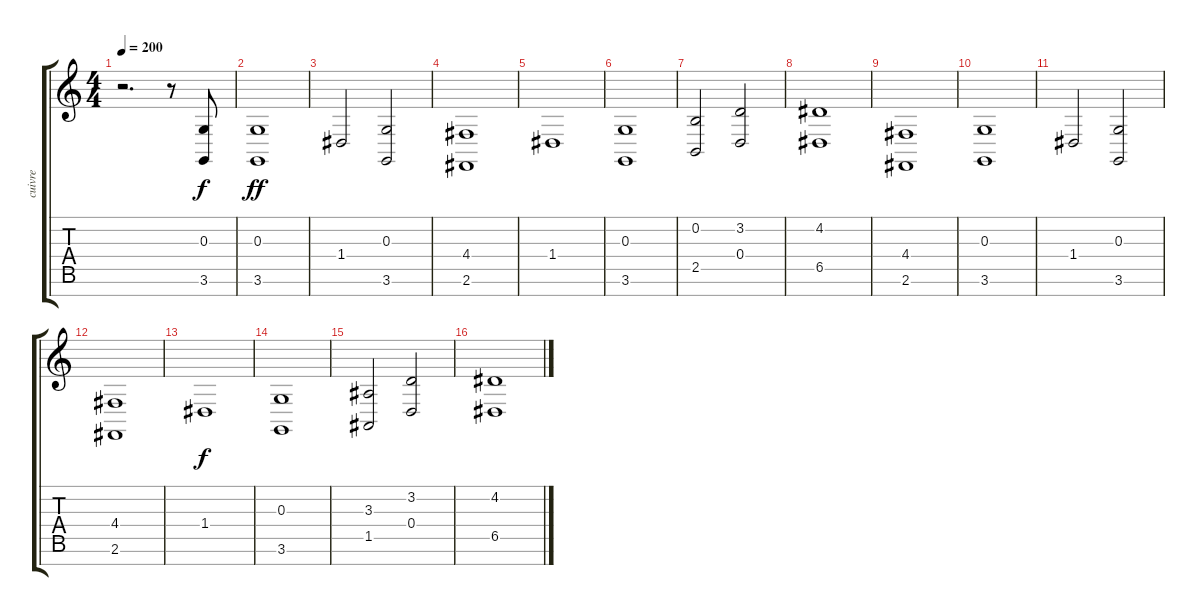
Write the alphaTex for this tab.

\track ("cuivre" "cuivre") {instrument brasssection}
\staff {score tabs}
\tuning (E4 B3 G3 D3 A2 E2 B1) {hide}
\ts (4 4)
\tempo 200
\clef g2
\ks c
r.2{d dy f instrument brasssection} r.8 (0.3 3.6).8 |
(0.3 3.6).1{dy ff} |
1.4.2 (0.3 3.6).2 |
(4.4 2.6).1 |
1.4.1 |
(0.3 3.6).1 |
(0.2 2.5).2 (3.2 0.4).2 |
(4.2 6.5).1 |
(4.4 2.6).1 |
(0.3 3.6).1 |
1.4.2 (0.3 3.6).2 |
(4.4 2.6).1 |
1.4.1{dy f} |
(0.3 3.6).1 |
(3.3 1.5).2 (3.2 0.4).2 |
(4.2 6.5).1
